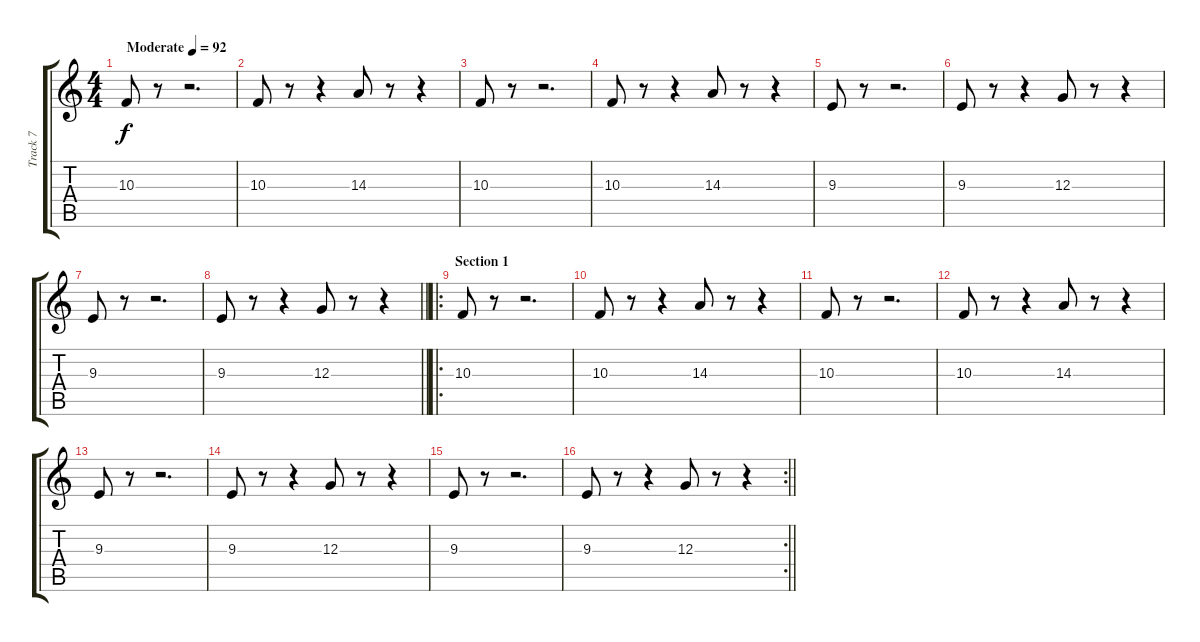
\track ("Track 7" "Track 7") {instrument fx7echoes}
\staff {score tabs}
\tuning (E4 B3 G3 D3 A2 E2) {hide}
\ts (4 4)
\tempo (92 "Moderate")
\clef g2
\ks c
10.3.8{dy f volume 0 instrument fx7echoes} r.8 r.2{d volume 9} |
10.3.8 r.8 r.4 14.3.8 r.8 r.4 |
10.3.8 r.8 r.2{d} |
10.3.8 r.8 r.4 14.3.8 r.8 r.4 |
9.3.8 r.8 r.2{d} |
9.3.8 r.8 r.4 12.3.8 r.8 r.4 |
9.3.8 r.8 r.2{d} |
\barLineRight lightlight
9.3.8 r.8 r.4 12.3.8 r.8 r.4 |
\ro
\section ("" "Section 1")
10.3.8 r.8 r.2{d} |
10.3.8 r.8 r.4 14.3.8 r.8 r.4 |
10.3.8 r.8 r.2{d} |
10.3.8 r.8 r.4 14.3.8 r.8 r.4 |
9.3.8 r.8 r.2{d} |
9.3.8 r.8 r.4 12.3.8 r.8 r.4 |
9.3.8 r.8 r.2{d} |
\rc 2
\barLineRight lightlight
9.3.8 r.8 r.4 12.3.8 r.8 r.4
